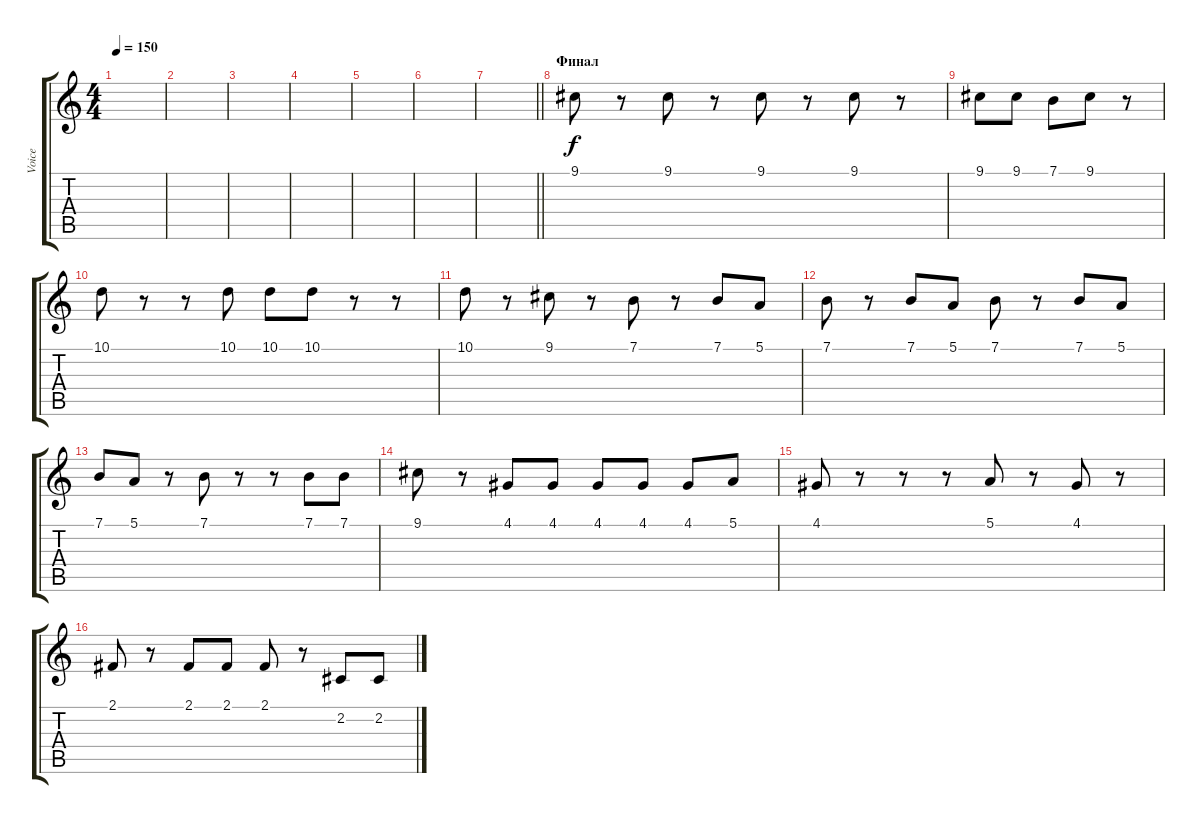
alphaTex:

\track ("Voice" "Voice") {instrument flute}
\staff {score tabs}
\tuning (E4 B3 G3 D3 A2 E2) {hide}
\ts (4 4)
\tempo 150
\clef g2
\ks c
|
|
|
|
|
|
\barLineRight lightlight
|
\section ("" "Финал")
9.1.8 r.8 9.1.8 r.8 9.1.8 r.8 9.1.8 r.8 |
9.1.8 9.1.8 7.1.8 9.1.8 r.8 |
10.1.8 r.8 r.8 10.1.8 10.1.8 10.1.8 r.8 r.8 |
10.1.8 r.8 9.1.8 r.8 7.1.8 r.8 7.1.8 5.1.8 |
7.1.8 r.8 7.1.8 5.1.8 7.1.8 r.8 7.1.8 5.1.8 |
7.1.8 5.1.8 r.8 7.1.8 r.8 r.8 7.1.8 7.1.8 |
9.1.8 r.8 4.1.8 4.1.8 4.1.8 4.1.8 4.1.8 5.1.8 |
4.1.8 r.8 r.8 r.8 5.1.8 r.8 4.1.8 r.8 |
2.1.8 r.8 2.1.8 2.1.8 2.1.8 r.8 2.2.8 2.2.8
